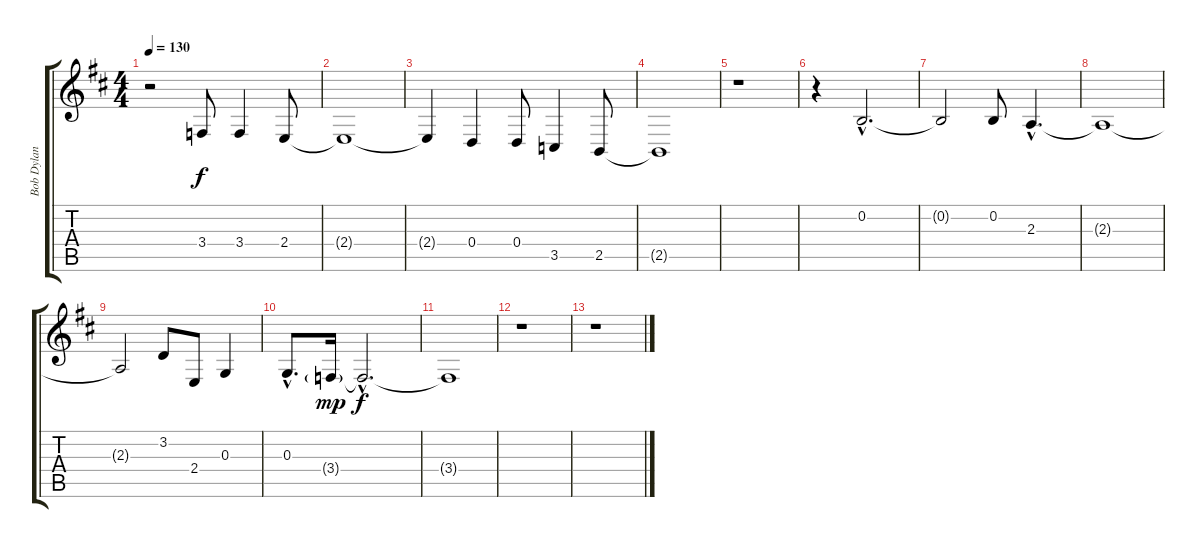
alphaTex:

\track ("Bob Dylan Voice" "Bob Dylan ") {instrument reedorgan}
\staff {score tabs}
\tuning (E4 B3 G3 D3 A2 E2) {hide}
\ts (4 4)
\tempo 130
\clef g2
\ks d
r.2{dy f} 3.4.8 3.4.4 2.4.8 |
2.4{t}.1 |
2.4{t}.4 0.4.4 0.4.8 3.5.4 2.5.8 |
2.5{t}.1 |
r.1 |
r.4 0.2{hac}.2{d} |
0.2{t}.2 0.2.8 2.3{hac}.4{d} |
2.3{t}.1 |
2.3{t}.2 3.2.8 2.4.8 0.3.4 |
0.3{hac}.8{d} 3.4{g}.16{dy mp} 3.4{hac t}.2{d dy f} |
3.4{t}.1 |
r.1 |
r.1
